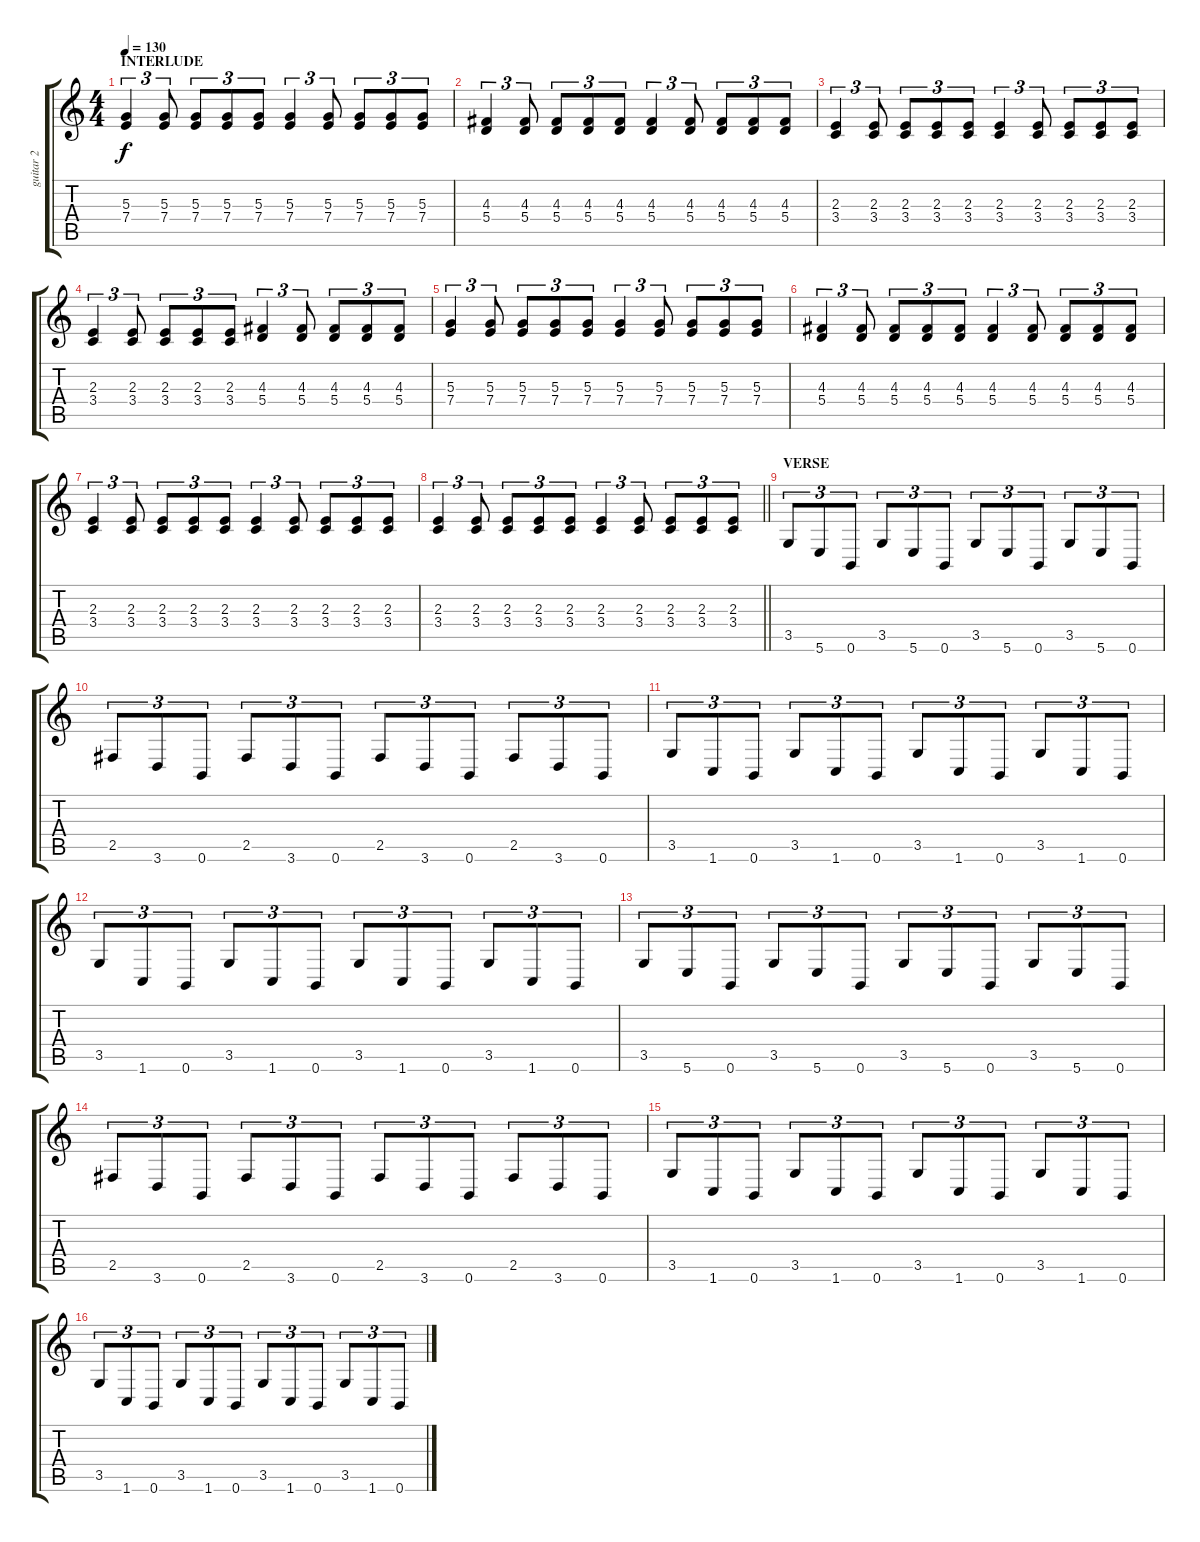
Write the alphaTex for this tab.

\track ("guitar 2" "guitar 2") {instrument distortionguitar}
\staff {score tabs}
\tuning (B3 Gb3 D3 A2 E2 B1) {hide}
\ts (4 4)
\section ("" "INTERLUDE")
\tempo 130
\clef g2
\ks c
(5.3 7.4).4{tu (3 2) dy f} (5.3 7.4).8{tu (3 2)} (5.3 7.4).8{tu (3 2)} (5.3 7.4).8{tu (3 2)} (5.3 7.4).8{tu (3 2)} (5.3 7.4).4{tu (3 2)} (5.3 7.4).8{tu (3 2)} (5.3 7.4).8{tu (3 2)} (5.3 7.4).8{tu (3 2)} (5.3 7.4).8{tu (3 2)} |
(4.3 5.4).4{tu (3 2)} (4.3 5.4).8{tu (3 2)} (4.3 5.4).8{tu (3 2)} (4.3 5.4).8{tu (3 2)} (4.3 5.4).8{tu (3 2)} (4.3 5.4).4{tu (3 2)} (4.3 5.4).8{tu (3 2)} (4.3 5.4).8{tu (3 2)} (4.3 5.4).8{tu (3 2)} (4.3 5.4).8{tu (3 2)} |
(2.3 3.4).4{tu (3 2)} (2.3 3.4).8{tu (3 2)} (2.3 3.4).8{tu (3 2)} (2.3 3.4).8{tu (3 2)} (2.3 3.4).8{tu (3 2)} (2.3 3.4).4{tu (3 2)} (2.3 3.4).8{tu (3 2)} (2.3 3.4).8{tu (3 2)} (2.3 3.4).8{tu (3 2)} (2.3 3.4).8{tu (3 2)} |
(2.3 3.4).4{tu (3 2)} (2.3 3.4).8{tu (3 2)} (2.3 3.4).8{tu (3 2)} (2.3 3.4).8{tu (3 2)} (2.3 3.4).8{tu (3 2)} (4.3 5.4).4{tu (3 2)} (4.3 5.4).8{tu (3 2)} (4.3 5.4).8{tu (3 2)} (4.3 5.4).8{tu (3 2)} (4.3 5.4).8{tu (3 2)} |
(5.3 7.4).4{tu (3 2)} (5.3 7.4).8{tu (3 2)} (5.3 7.4).8{tu (3 2)} (5.3 7.4).8{tu (3 2)} (5.3 7.4).8{tu (3 2)} (5.3 7.4).4{tu (3 2)} (5.3 7.4).8{tu (3 2)} (5.3 7.4).8{tu (3 2)} (5.3 7.4).8{tu (3 2)} (5.3 7.4).8{tu (3 2)} |
(4.3 5.4).4{tu (3 2)} (4.3 5.4).8{tu (3 2)} (4.3 5.4).8{tu (3 2)} (4.3 5.4).8{tu (3 2)} (4.3 5.4).8{tu (3 2)} (4.3 5.4).4{tu (3 2)} (4.3 5.4).8{tu (3 2)} (4.3 5.4).8{tu (3 2)} (4.3 5.4).8{tu (3 2)} (4.3 5.4).8{tu (3 2)} |
(2.3 3.4).4{tu (3 2)} (2.3 3.4).8{tu (3 2)} (2.3 3.4).8{tu (3 2)} (2.3 3.4).8{tu (3 2)} (2.3 3.4).8{tu (3 2)} (2.3 3.4).4{tu (3 2)} (2.3 3.4).8{tu (3 2)} (2.3 3.4).8{tu (3 2)} (2.3 3.4).8{tu (3 2)} (2.3 3.4).8{tu (3 2)} |
\barLineRight lightlight
(2.3 3.4).4{tu (3 2)} (2.3 3.4).8{tu (3 2)} (2.3 3.4).8{tu (3 2)} (2.3 3.4).8{tu (3 2)} (2.3 3.4).8{tu (3 2)} (2.3 3.4).4{tu (3 2)} (2.3 3.4).8{tu (3 2)} (2.3 3.4).8{tu (3 2)} (2.3 3.4).8{tu (3 2)} (2.3 3.4).8{tu (3 2)} |
\section ("" "VERSE")
3.5.8{tu (3 2)} 5.6.8{tu (3 2)} 0.6.8{tu (3 2)} 3.5.8{tu (3 2)} 5.6.8{tu (3 2)} 0.6.8{tu (3 2)} 3.5.8{tu (3 2)} 5.6.8{tu (3 2)} 0.6.8{tu (3 2)} 3.5.8{tu (3 2)} 5.6.8{tu (3 2)} 0.6.8{tu (3 2)} |
2.5.8{tu (3 2)} 3.6.8{tu (3 2)} 0.6.8{tu (3 2)} 2.5.8{tu (3 2)} 3.6.8{tu (3 2)} 0.6.8{tu (3 2)} 2.5.8{tu (3 2)} 3.6.8{tu (3 2)} 0.6.8{tu (3 2)} 2.5.8{tu (3 2)} 3.6.8{tu (3 2)} 0.6.8{tu (3 2)} |
3.5.8{tu (3 2)} 1.6.8{tu (3 2)} 0.6.8{tu (3 2)} 3.5.8{tu (3 2)} 1.6.8{tu (3 2)} 0.6.8{tu (3 2)} 3.5.8{tu (3 2)} 1.6.8{tu (3 2)} 0.6.8{tu (3 2)} 3.5.8{tu (3 2)} 1.6.8{tu (3 2)} 0.6.8{tu (3 2)} |
3.5.8{tu (3 2)} 1.6.8{tu (3 2)} 0.6.8{tu (3 2)} 3.5.8{tu (3 2)} 1.6.8{tu (3 2)} 0.6.8{tu (3 2)} 3.5.8{tu (3 2)} 1.6.8{tu (3 2)} 0.6.8{tu (3 2)} 3.5.8{tu (3 2)} 1.6.8{tu (3 2)} 0.6.8{tu (3 2)} |
3.5.8{tu (3 2)} 5.6.8{tu (3 2)} 0.6.8{tu (3 2)} 3.5.8{tu (3 2)} 5.6.8{tu (3 2)} 0.6.8{tu (3 2)} 3.5.8{tu (3 2)} 5.6.8{tu (3 2)} 0.6.8{tu (3 2)} 3.5.8{tu (3 2)} 5.6.8{tu (3 2)} 0.6.8{tu (3 2)} |
2.5.8{tu (3 2)} 3.6.8{tu (3 2)} 0.6.8{tu (3 2)} 2.5.8{tu (3 2)} 3.6.8{tu (3 2)} 0.6.8{tu (3 2)} 2.5.8{tu (3 2)} 3.6.8{tu (3 2)} 0.6.8{tu (3 2)} 2.5.8{tu (3 2)} 3.6.8{tu (3 2)} 0.6.8{tu (3 2)} |
3.5.8{tu (3 2)} 1.6.8{tu (3 2)} 0.6.8{tu (3 2)} 3.5.8{tu (3 2)} 1.6.8{tu (3 2)} 0.6.8{tu (3 2)} 3.5.8{tu (3 2)} 1.6.8{tu (3 2)} 0.6.8{tu (3 2)} 3.5.8{tu (3 2)} 1.6.8{tu (3 2)} 0.6.8{tu (3 2)} |
3.5.8{tu (3 2)} 1.6.8{tu (3 2)} 0.6.8{tu (3 2)} 3.5.8{tu (3 2)} 1.6.8{tu (3 2)} 0.6.8{tu (3 2)} 3.5.8{tu (3 2)} 1.6.8{tu (3 2)} 0.6.8{tu (3 2)} 3.5.8{tu (3 2)} 1.6.8{tu (3 2)} 0.6.8{tu (3 2)}
